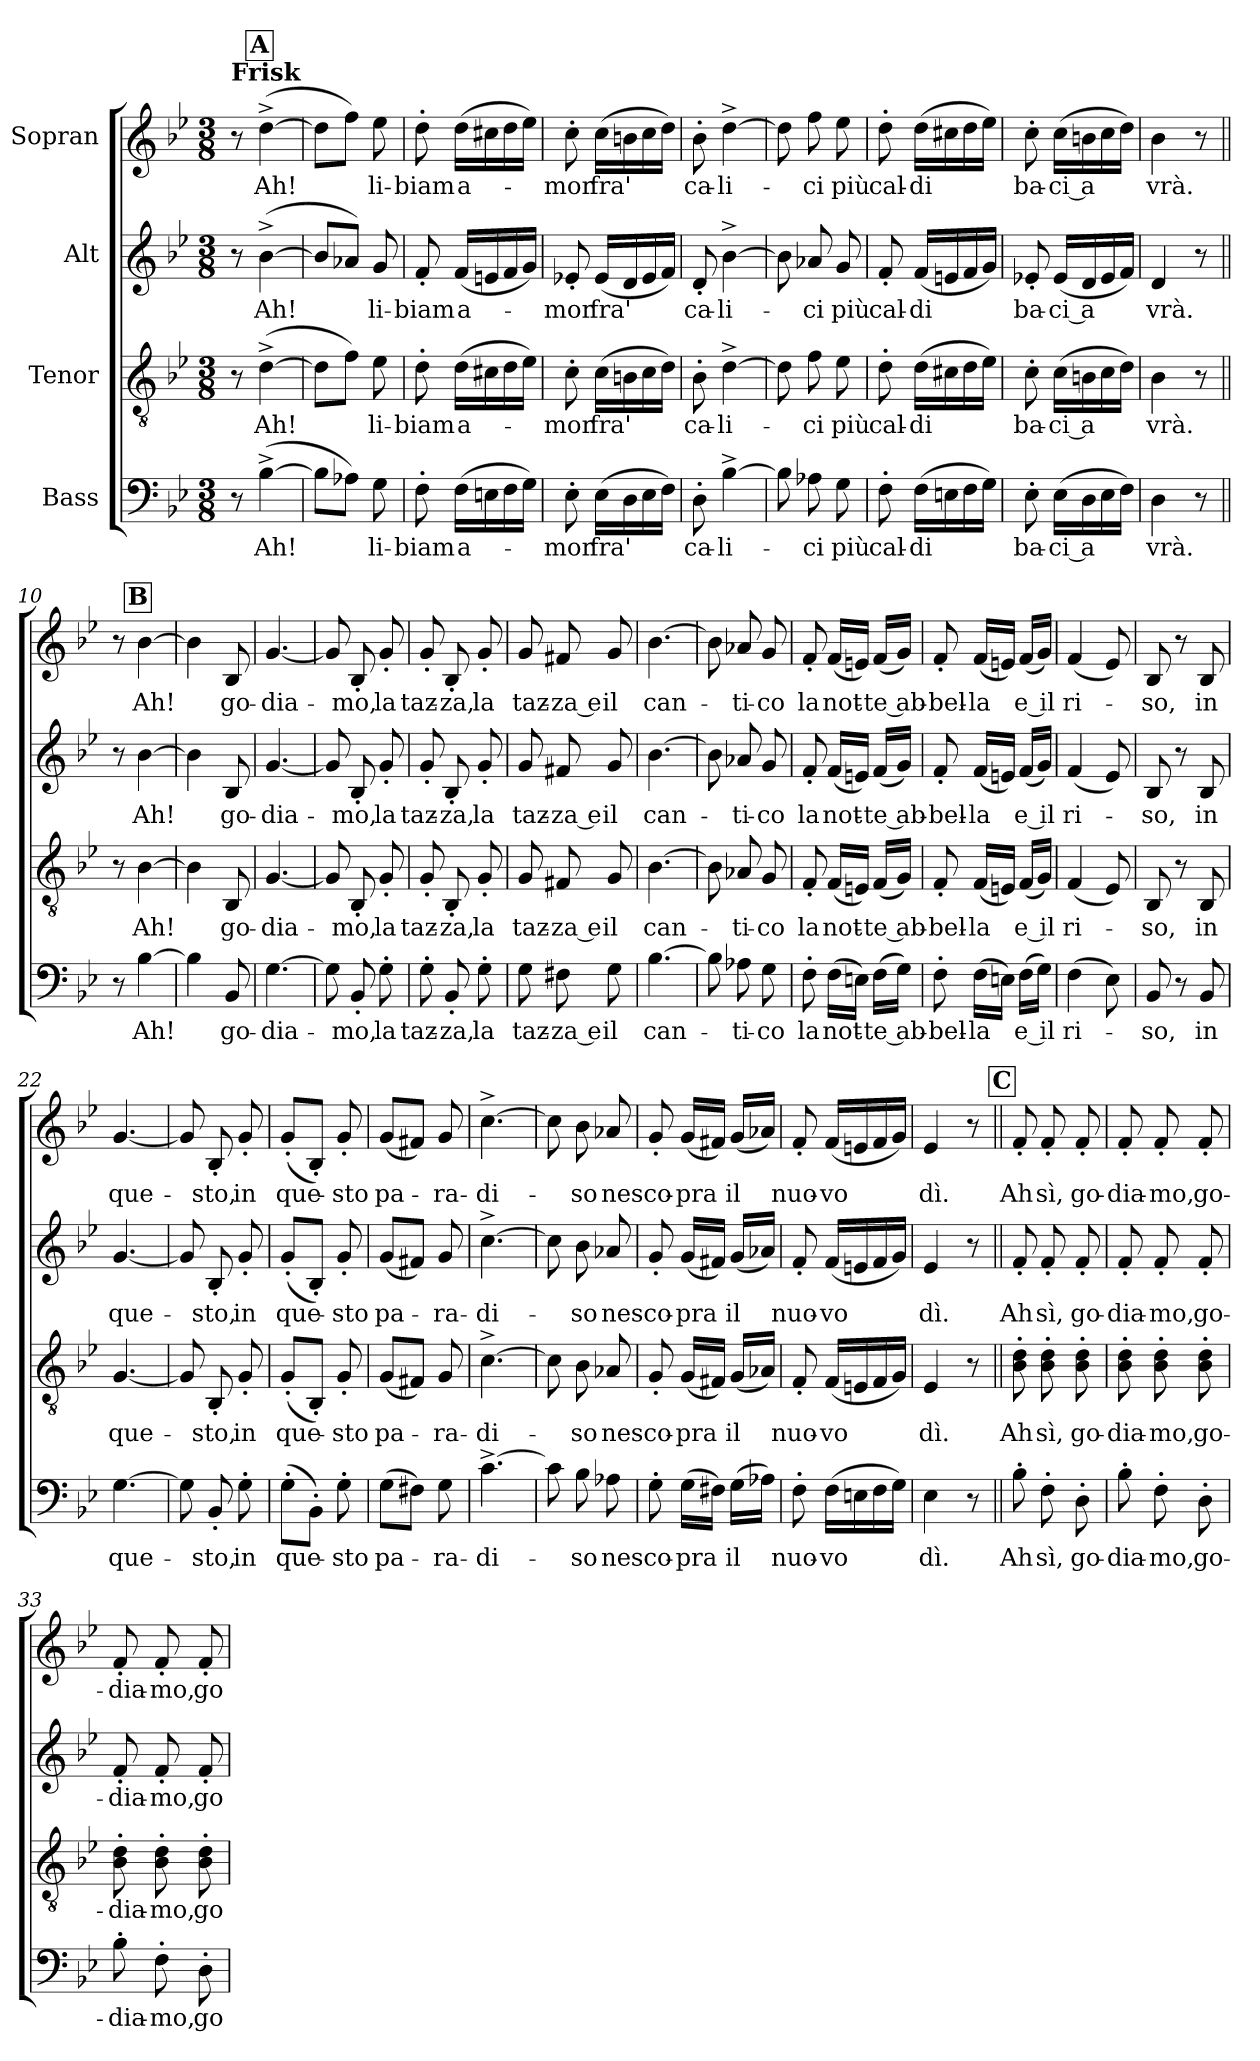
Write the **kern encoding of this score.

**kern	**text	**kern	**text	**kern	**text	**kern	**text
*part4	*part4	*part3	*part3	*part2	*part2	*part1	*part1
*staff4	*staff4	*staff3	*staff3	*staff2	*staff2	*staff1	*staff1
*I"Bass	*	*I"Tenor	*	*I"Alt	*	*I"Sopran	*
*clefF4	*	*clefGv2	*	*clefG2	*	*clefG2	*
*k[b-e-]	*	*k[b-e-]	*	*k[b-e-]	*	*k[b-e-]	*
*M3/8	*	*M3/8	*	*M3/8	*	*M3/8	*
!!LO:REH:place=s1:a:B:fs=14:t=A:qo=0.5
=1	=1	=1	=1	=1	=1	=1	=1
!	!	!	!	!	!	!LO:TX:a:B:t=Frisk	!
8r	.	8r	.	8r	.	8r	.
([4B-^\	Ah!	([4d^\	Ah!	([4b-^\	Ah!	([4dd^\	Ah!
=2	=2	=2	=2	=2	=2	=2	=2
8B-\L]	.	8d\L]	.	8b-/L]	.	8dd\L]	.
8A-X\J)	.	8f\J)	.	8a-X/J)	.	8ff\J)	.
8G\	li-	8e-\	li-	8g/	li-	8ee-\	li-
=3	=3	=3	=3	=3	=3	=3	=3
8F'\	-biam	8d'\	-biam	8f'/	-biam	8dd'\	-biam
(16F\LL	a-	(16d\LL	a-	(16f/LL	a-	(16dd\LL	a-
16En\	.	16c#X\	.	16en/	.	16cc#X\	.
16F\	.	16d\	.	16f/	.	16dd\	.
16G\JJ)	.	16e-\JJ)	.	16g/JJ)	.	16ee-\JJ)	.
=4	=4	=4	=4	=4	=4	=4	=4
8E-'\	-mor	8c'\	-mor	8e-X'/	-mor	8cc'\	-mor
(16E-\LL	fra'	(16c\LL	fra'	(16e-/LL	fra'	(16cc\LL	fra'
16D\	.	16Bn\	.	16d/	.	16bn\	.
16E-\	.	16c\	.	16e-/	.	16cc\	.
16F\JJ)	.	16d\JJ)	.	16f/JJ)	.	16dd\JJ)	.
!!LO:LB:g=z
=5	=5	=5	=5	=5	=5	=5	=5
8D'\	ca-	8B-'\	ca-	8d'/	ca-	8b-'\	ca-
[4B-^\	-li-	[4d^\	-li-	[4b-^\	-li-	[4dd^\	-li-
=6	=6	=6	=6	=6	=6	=6	=6
8B-\]	.	8d\]	.	8b-\]	.	8dd\]	.
8A-X\	-ci	8f\	-ci	8a-X/	-ci	8ff\	-ci
8G\	più	8e-\	più	8g/	più	8ee-\	più
=7	=7	=7	=7	=7	=7	=7	=7
8F'\	cal-	8d'\	cal-	8f'/	cal-	8dd'\	cal-
(16F\LL	-di	(16d\LL	-di	(16f/LL	-di	(16dd\LL	-di
16En\	.	16c#X\	.	16en/	.	16cc#X\	.
16F\	.	16d\	.	16f/	.	16dd\	.
16G\JJ)	.	16e-\JJ)	.	16g/JJ)	.	16ee-\JJ)	.
=8	=8	=8	=8	=8	=8	=8	=8
8E-'\	ba-	8c'\	ba-	8e-X'/	ba-	8cc'\	ba-
(16E-\LL	-ci a	(16c\LL	-ci a	(16e-/LL	-ci a	(16cc\LL	-ci a
16D\	.	16Bn\	.	16d/	.	16bn\	.
16E-\	.	16c\	.	16e-/	.	16cc\	.
16F\JJ)	.	16d\JJ)	.	16f/JJ)	.	16dd\JJ)	.
=9	=9	=9	=9	=9	=9	=9	=9
4D\	vrà.	4B-\	vrà.	4d/	vrà.	4b-\	vrà.
8r	.	8r	.	8r	.	8r	.
!!LO:PB:g=z
!!LO:REH:place=s1:a:B:fs=14:t=B:qo=0.5
=10||	=10||	=10||	=10||	=10||	=10||	=10||	=10||
8r	.	8r	.	8r	.	8r	.
[4B-\	Ah!	[4B-\	Ah!	[4b-\	Ah!	[4b-\	Ah!
=11	=11	=11	=11	=11	=11	=11	=11
4B-\]	.	4B-\]	.	4b-\]	.	4b-\]	.
8BB-/	go-	8BB-/	go-	8B-/	go-	8B-/	go-
=12	=12	=12	=12	=12	=12	=12	=12
[4.G\	-dia-	[4.G/	-dia-	[4.g/	-dia-	[4.g/	-dia-
=13	=13	=13	=13	=13	=13	=13	=13
8G\]	.	8G/]	.	8g/]	.	8g/]	.
8BB-'/	-mo,	8BB-'/	-mo,	8B-'/	-mo,	8B-'/	-mo,
8G'\	la	8G'/	la	8g'/	la	8g'/	la
=14	=14	=14	=14	=14	=14	=14	=14
8G'\	taz-	8G'/	taz-	8g'/	taz-	8g'/	taz-
8BB-'/	-za,	8BB-'/	-za,	8B-'/	-za,	8B-'/	-za,
8G'\	la	8G'/	la	8g'/	la	8g'/	la
=15	=15	=15	=15	=15	=15	=15	=15
8G\	taz-	8G/	taz-	8g/	taz-	8g/	taz-
8F#X\	-za e	8F#X/	-za e	8f#X/	-za e	8f#X/	-za e
8G\	il	8G/	il	8g/	il	8g/	il
=16	=16	=16	=16	=16	=16	=16	=16
[4.B-\	can-	[4.B-\	can-	[4.b-\	can-	[4.b-\	can-
!!LO:LB:g=z
=17	=17	=17	=17	=17	=17	=17	=17
8B-\]	.	8B-\]	.	8b-\]	.	8b-\]	.
8A-X\	-ti-	8A-X/	-ti-	8a-X/	-ti-	8a-X/	-ti-
8G\	-co	8G/	-co	8g/	-co	8g/	-co
=18	=18	=18	=18	=18	=18	=18	=18
8F'\	la	8F'/	la	8f'/	la	8f'/	la
(16F\LL	not-	(16F/LL	not-	(16f/LL	not-	(16f/LL	not-
16En\JJ)	.	16En/JJ)	.	16en/JJ)	.	16en/JJ)	.
(16F\LL	-te ab-	(16F/LL	-te ab-	(16f/LL	-te ab-	(16f/LL	-te ab-
16G\JJ)	.	16G/JJ)	.	16g/JJ)	.	16g/JJ)	.
=19	=19	=19	=19	=19	=19	=19	=19
8F'\	-bel-	8F'/	-bel-	8f'/	-bel-	8f'/	-bel-
(16F\LL	-la	(16F/LL	-la	(16f/LL	-la	(16f/LL	-la
16En\JJ)	.	16En/JJ)	.	16en/JJ)	.	16en/JJ)	.
(16F\LL	e il	(16F/LL	e il	(16f/LL	e il	(16f/LL	e il
16G\JJ)	.	16G/JJ)	.	16g/JJ)	.	16g/JJ)	.
=20	=20	=20	=20	=20	=20	=20	=20
(4F\	ri-	(4F/	ri-	(4f/	ri-	(4f/	ri-
8E-\)	.	8E-/)	.	8e-/)	.	8e-/)	.
=21	=21	=21	=21	=21	=21	=21	=21
8BB-/	-so,	8BB-/	-so,	8B-/	-so,	8B-/	-so,
8r	.	8r	.	8r	.	8r	.
8BB-/	in	8BB-/	in	8B-/	in	8B-/	in
=22	=22	=22	=22	=22	=22	=22	=22
[4.G\	que-	[4.G/	que-	[4.g/	que-	[4.g/	que-
=23	=23	=23	=23	=23	=23	=23	=23
8G\]	.	8G/]	.	8g/]	.	8g/]	.
8BB-'/	-sto,	8BB-'/	-sto,	8B-'/	-sto,	8B-'/	-sto,
8G'\	in	8G'/	in	8g'/	in	8g'/	in
!!LO:PB:g=z
=24	=24	=24	=24	=24	=24	=24	=24
(8G'\L	que-	(8G'/L	que-	(8g'/L	que-	(8g'/L	que-
8BB-'\J)	.	8BB-'/J)	.	8B-'/J)	.	8B-'/J)	.
8G'\	-sto	8G'/	-sto	8g'/	-sto	8g'/	-sto
=25	=25	=25	=25	=25	=25	=25	=25
(8G\L	pa-	(8G/L	pa-	(8g/L	pa-	(8g/L	pa-
8F#X\J)	.	8F#X/J)	.	8f#X/J)	.	8f#X/J)	.
8G\	-ra-	8G/	-ra-	8g/	-ra-	8g/	-ra-
=26	=26	=26	=26	=26	=26	=26	=26
[4.c^\	-di-	[4.c^\	-di-	[4.cc^\	-di-	[4.cc^\	-di-
=27	=27	=27	=27	=27	=27	=27	=27
8c\]	.	8c\]	.	8cc\]	.	8cc\]	.
8B-\	-so	8B-\	-so	8b-\	-so	8b-\	-so
8A-X\	ne	8A-X/	ne	8a-X/	ne	8a-X/	ne
=28	=28	=28	=28	=28	=28	=28	=28
8G'\	sco-	8G'/	sco-	8g'/	sco-	8g'/	sco-
(16G\LL	-pra	(16G/LL	-pra	(16g/LL	-pra	(16g/LL	-pra
16F#X\JJ)	.	16F#X/JJ)	.	16f#X/JJ)	.	16f#X/JJ)	.
(16G\LL	il	(16G/LL	il	(16g/LL	il	(16g/LL	il
16A-X\JJ)	.	16A-X/JJ)	.	16a-X/JJ)	.	16a-X/JJ)	.
=29	=29	=29	=29	=29	=29	=29	=29
8F'\	nuo-	8F'/	nuo-	8f'/	nuo-	8f'/	nuo-
(16F\LL	-vo	(16F/LL	-vo	(16f/LL	-vo	(16f/LL	-vo
16En\	.	16En/	.	16en/	.	16en/	.
16F\	.	16F/	.	16f/	.	16f/	.
16G\JJ)	.	16G/JJ)	.	16g/JJ)	.	16g/JJ)	.
=30	=30	=30	=30	=30	=30	=30	=30
4E-\	dì.	4E-/	dì.	4e-/	dì.	4e-/	dì.
8r	.	8r	.	8r	.	8r	.
!!LO:PB:g=z
!!LO:REH:place=s1:a:B:fs=14:t=C
=31||	=31||	=31||	=31||	=31||	=31||	=31||	=31||
8B-'\	Ah	8B-\' 8d\'	Ah	8f'/	Ah	8f'/	Ah
8F'\	sì,	8B-\' 8d\'	sì,	8f'/	sì,	8f'/	sì,
8D'\	go-	8B-\' 8d\'	go-	8f'/	go-	8f'/	go-
=32	=32	=32	=32	=32	=32	=32	=32
8B-'\	-dia-	8B-\' 8d\'	-dia-	8f'/	-dia-	8f'/	-dia-
8F'\	-mo,	8B-\' 8d\'	-mo,	8f'/	-mo,	8f'/	-mo,
8D'\	go-	8B-\' 8d\'	go-	8f'/	go-	8f'/	go-
=33	=33	=33	=33	=33	=33	=33	=33
8B-'\	-dia-	8B-\' 8d\'	-dia-	8f'/	-dia-	8f'/	-dia-
8F'\	-mo,	8B-\' 8d\'	-mo,	8f'/	-mo,	8f'/	-mo,
8D'\	go-	8B-\' 8d\'	go-	8f'/	go-	8f'/	go-
=	=	=	=	=	=	=	=
*-	*-	*-	*-	*-	*-	*-	*-
